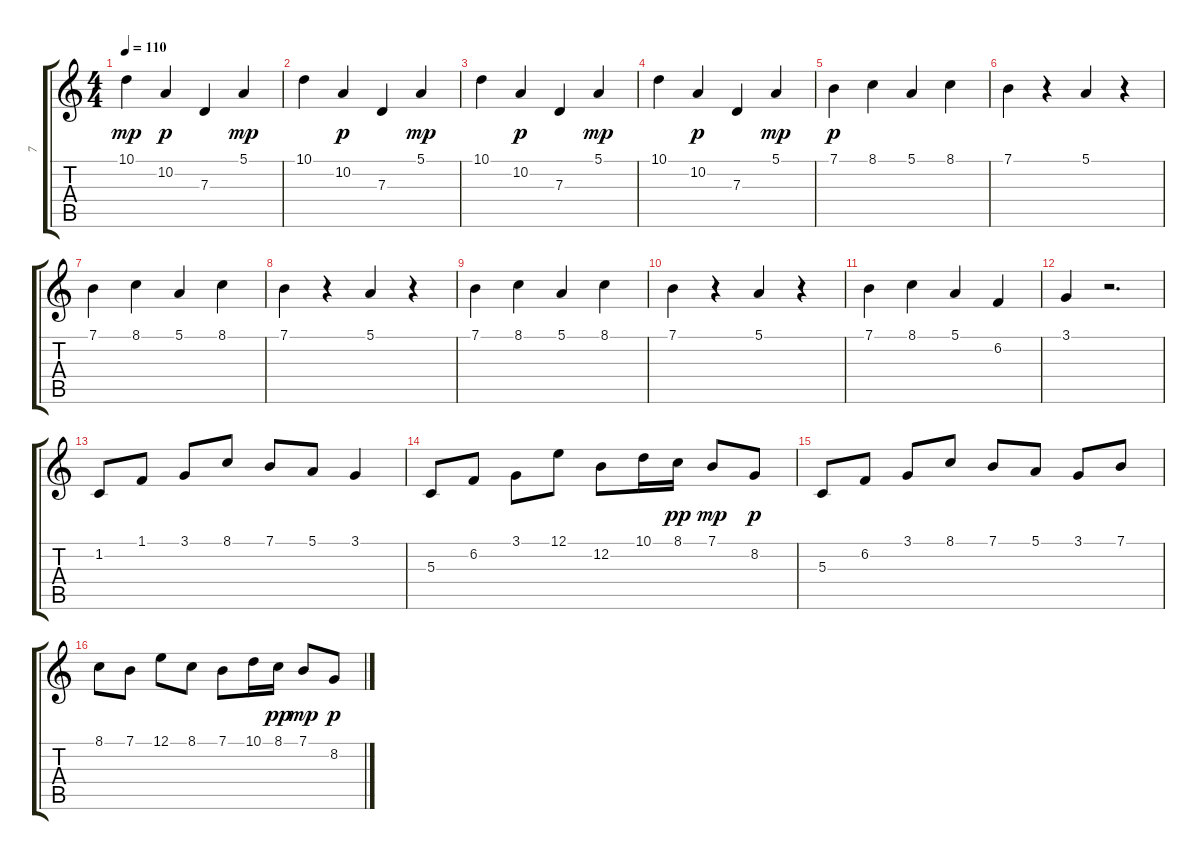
\track ("7" "7") {instrument koto}
\staff {score tabs}
\tuning (E4 B3 G3 D3 A2 E2) {hide}
\ts (4 4)
\tempo 110
\clef g2
\ks c
10.1.4{dy mp} 10.2.4{dy p} 7.3.4 5.1.4{dy mp} |
10.1.4 10.2.4{dy p} 7.3.4 5.1.4{dy mp} |
10.1.4 10.2.4{dy p} 7.3.4 5.1.4{dy mp} |
10.1.4 10.2.4{dy p} 7.3.4 5.1.4{dy mp} |
7.1.4{dy p} 8.1.4 5.1.4 8.1.4 |
7.1.4 r.4 5.1.4 r.4 |
7.1.4 8.1.4 5.1.4 8.1.4 |
7.1.4 r.4 5.1.4 r.4 |
7.1.4 8.1.4 5.1.4 8.1.4 |
7.1.4 r.4 5.1.4 r.4 |
7.1.4 8.1.4 5.1.4 6.2.4 |
3.1.4 r.2{d} |
1.2.8 1.1.8 3.1.8 8.1.8 7.1.8 5.1.8 3.1.4 |
5.3.8 6.2.8 3.1.8 12.1.8 12.2.8 10.1.16 8.1.16{dy pp} 7.1.8{dy mp} 8.2.8{dy p} |
5.3.8 6.2.8 3.1.8 8.1.8 7.1.8 5.1.8 3.1.8 7.1.8 |
8.1.8 7.1.8 12.1.8 8.1.8 7.1.8 10.1.16 8.1.16{dy pp} 7.1.8{dy mp} 8.2.8{dy p}
